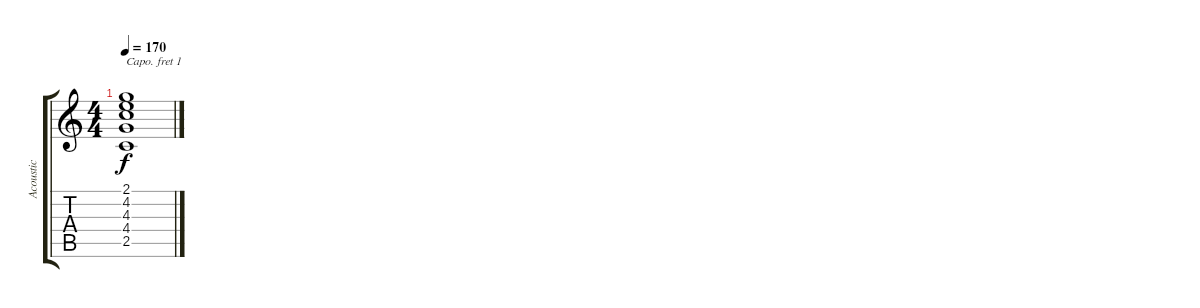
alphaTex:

\track ("Acoustic" "Acoustic") {instrument acousticguitarsteel}
\staff {score tabs}
\capo 1
\tuning (E4 B3 G3 D3 A2 E2) {hide}
\ts (4 4)
\tempo 170
\clef g2
\ks c
(2.1{t} 4.2{t} 4.3{t} 4.4{t} 2.5{t}).1{dy f}
